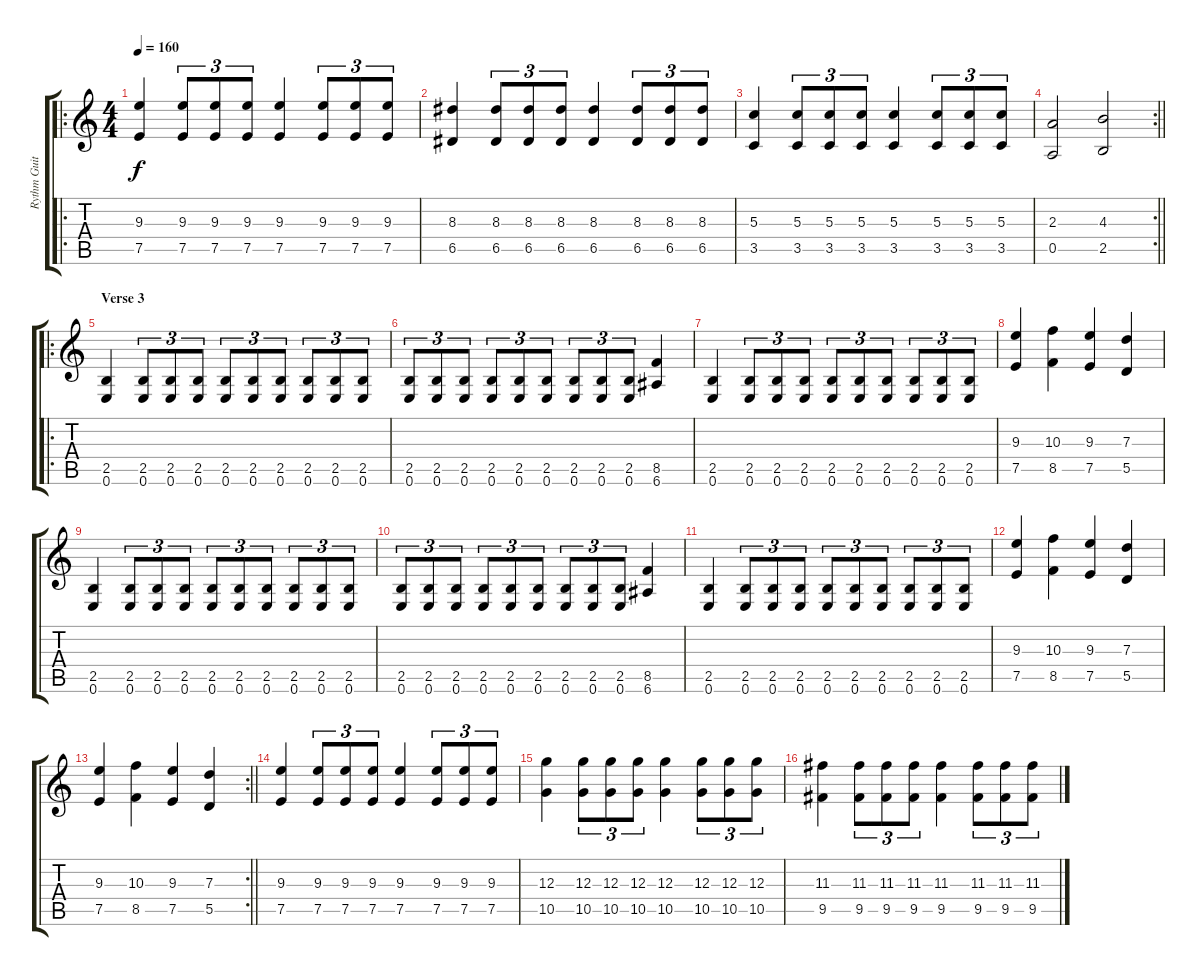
\track ("Rythm Guitar" "Rythm Guit") {instrument distortionguitar}
\staff {score tabs}
\tuning (E4 B3 G3 D3 A2 E2) {hide}
\ro
\ts (4 4)
\tempo 160
\clef g2
\ks c
(9.3 7.5).4{dy f} (9.3 7.5).8{tu (3 2)} (9.3 7.5).8{tu (3 2)} (9.3 7.5).8{tu (3 2)} (9.3 7.5).4 (9.3 7.5).8{tu (3 2)} (9.3 7.5).8{tu (3 2)} (9.3 7.5).8{tu (3 2)} |
(8.3 6.5).4 (8.3 6.5).8{tu (3 2)} (8.3 6.5).8{tu (3 2)} (8.3 6.5).8{tu (3 2)} (8.3 6.5).4 (8.3 6.5).8{tu (3 2)} (8.3 6.5).8{tu (3 2)} (8.3 6.5).8{tu (3 2)} |
(5.3 3.5).4 (5.3 3.5).8{tu (3 2)} (5.3 3.5).8{tu (3 2)} (5.3 3.5).8{tu (3 2)} (5.3 3.5).4 (5.3 3.5).8{tu (3 2)} (5.3 3.5).8{tu (3 2)} (5.3 3.5).8{tu (3 2)} |
\rc 2
\barLineRight lightlight
(2.3 0.5).2 (4.3 2.5).2 |
\ro
\section ("" "Verse 3")
(2.5 0.6).4 (2.5 0.6).8{tu (3 2)} (2.5 0.6).8{tu (3 2)} (2.5 0.6).8{tu (3 2)} (2.5 0.6).8{tu (3 2)} (2.5 0.6).8{tu (3 2)} (2.5 0.6).8{tu (3 2)} (2.5 0.6).8{tu (3 2)} (2.5 0.6).8{tu (3 2)} (2.5 0.6).8{tu (3 2)} |
(2.5 0.6).8{tu (3 2)} (2.5 0.6).8{tu (3 2)} (2.5 0.6).8{tu (3 2)} (2.5 0.6).8{tu (3 2)} (2.5 0.6).8{tu (3 2)} (2.5 0.6).8{tu (3 2)} (2.5 0.6).8{tu (3 2)} (2.5 0.6).8{tu (3 2)} (2.5 0.6).8{tu (3 2)} (8.5 6.6).4 |
(2.5 0.6).4 (2.5 0.6).8{tu (3 2)} (2.5 0.6).8{tu (3 2)} (2.5 0.6).8{tu (3 2)} (2.5 0.6).8{tu (3 2)} (2.5 0.6).8{tu (3 2)} (2.5 0.6).8{tu (3 2)} (2.5 0.6).8{tu (3 2)} (2.5 0.6).8{tu (3 2)} (2.5 0.6).8{tu (3 2)} |
(9.3 7.5).4 (10.3 8.5).4 (9.3 7.5).4 (7.3 5.5).4 |
(2.5 0.6).4 (2.5 0.6).8{tu (3 2)} (2.5 0.6).8{tu (3 2)} (2.5 0.6).8{tu (3 2)} (2.5 0.6).8{tu (3 2)} (2.5 0.6).8{tu (3 2)} (2.5 0.6).8{tu (3 2)} (2.5 0.6).8{tu (3 2)} (2.5 0.6).8{tu (3 2)} (2.5 0.6).8{tu (3 2)} |
(2.5 0.6).8{tu (3 2)} (2.5 0.6).8{tu (3 2)} (2.5 0.6).8{tu (3 2)} (2.5 0.6).8{tu (3 2)} (2.5 0.6).8{tu (3 2)} (2.5 0.6).8{tu (3 2)} (2.5 0.6).8{tu (3 2)} (2.5 0.6).8{tu (3 2)} (2.5 0.6).8{tu (3 2)} (8.5 6.6).4 |
(2.5 0.6).4 (2.5 0.6).8{tu (3 2)} (2.5 0.6).8{tu (3 2)} (2.5 0.6).8{tu (3 2)} (2.5 0.6).8{tu (3 2)} (2.5 0.6).8{tu (3 2)} (2.5 0.6).8{tu (3 2)} (2.5 0.6).8{tu (3 2)} (2.5 0.6).8{tu (3 2)} (2.5 0.6).8{tu (3 2)} |
(9.3 7.5).4 (10.3 8.5).4 (9.3 7.5).4 (7.3 5.5).4 |
\rc 2
\barLineRight lightlight
(9.3 7.5).4 (10.3 8.5).4 (9.3 7.5).4 (7.3 5.5).4 |
(9.3 7.5).4 (9.3 7.5).8{tu (3 2)} (9.3 7.5).8{tu (3 2)} (9.3 7.5).8{tu (3 2)} (9.3 7.5).4 (9.3 7.5).8{tu (3 2)} (9.3 7.5).8{tu (3 2)} (9.3 7.5).8{tu (3 2)} |
(12.3 10.5).4 (12.3 10.5).8{tu (3 2)} (12.3 10.5).8{tu (3 2)} (12.3 10.5).8{tu (3 2)} (12.3 10.5).4 (12.3 10.5).8{tu (3 2)} (12.3 10.5).8{tu (3 2)} (12.3 10.5).8{tu (3 2)} |
(11.3 9.5).4 (11.3 9.5).8{tu (3 2)} (11.3 9.5).8{tu (3 2)} (11.3 9.5).8{tu (3 2)} (11.3 9.5).4 (11.3 9.5).8{tu (3 2)} (11.3 9.5).8{tu (3 2)} (11.3 9.5).8{tu (3 2)}
